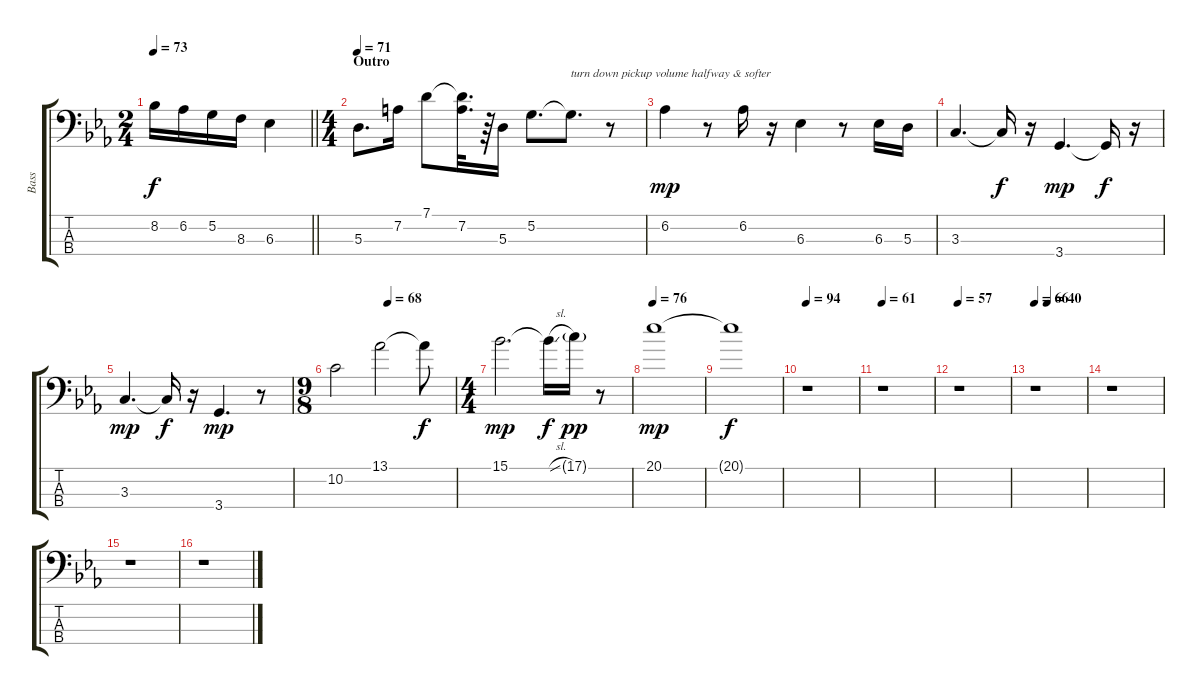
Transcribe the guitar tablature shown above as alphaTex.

\track ("Bass" "Bass") {instrument electricbassfinger}
\staff {score tabs}
\tuning (G2 D2 A1 E1) {hide}
\ts (2 4)
\tempo 73
\clef f4
\barLineRight lightlight
\ks eb
8.2.16{dy f} 6.2.16 5.2.16 8.3.16 6.3.4 |
\ts (4 4)
\section ("" "Outro")
\tempo 71
5.3.8{d} 7.2.16 7.1.8 (7.1{t} 7.2).32{d} r.64 5.3.16 5.2.8{d} 5.2{t}.8{d txt "turn down pickup volume halfway & softer"} r.8 |
6.2.4{dy mp} r.8 6.2.16 r.16 6.3.4 r.8 6.3.16 5.3.16 |
3.3.4{d} 3.3{t}.16{dy f} r.16 3.4.4{d dy mp} 3.4{t}.16{dy f} r.16 |
3.3.4{d dy mp} 3.3{t}.16{dy f} r.16 3.4.4{d dy mp} r.8 |
\ts (9 8)
\tempo (68 0.4444444444444444)
10.2.2 13.1.2 13.1{t}.8{dy f} |
\ts (4 4)
15.1.2{d dy mp} 15.1{sl t}.16{dy f} 17.1{g}.16{dy pp} r.8 |
\tempo 76
20.1.1{dy mp} |
20.1{t}.1{dy f} |
\tempo 94
r.1 |
\tempo 61
r.1 |
\tempo 57
r.1 |
\tempo 66
\tempo (40 0.25)
r.1 |
r.1 |
r.1 |
r.1
